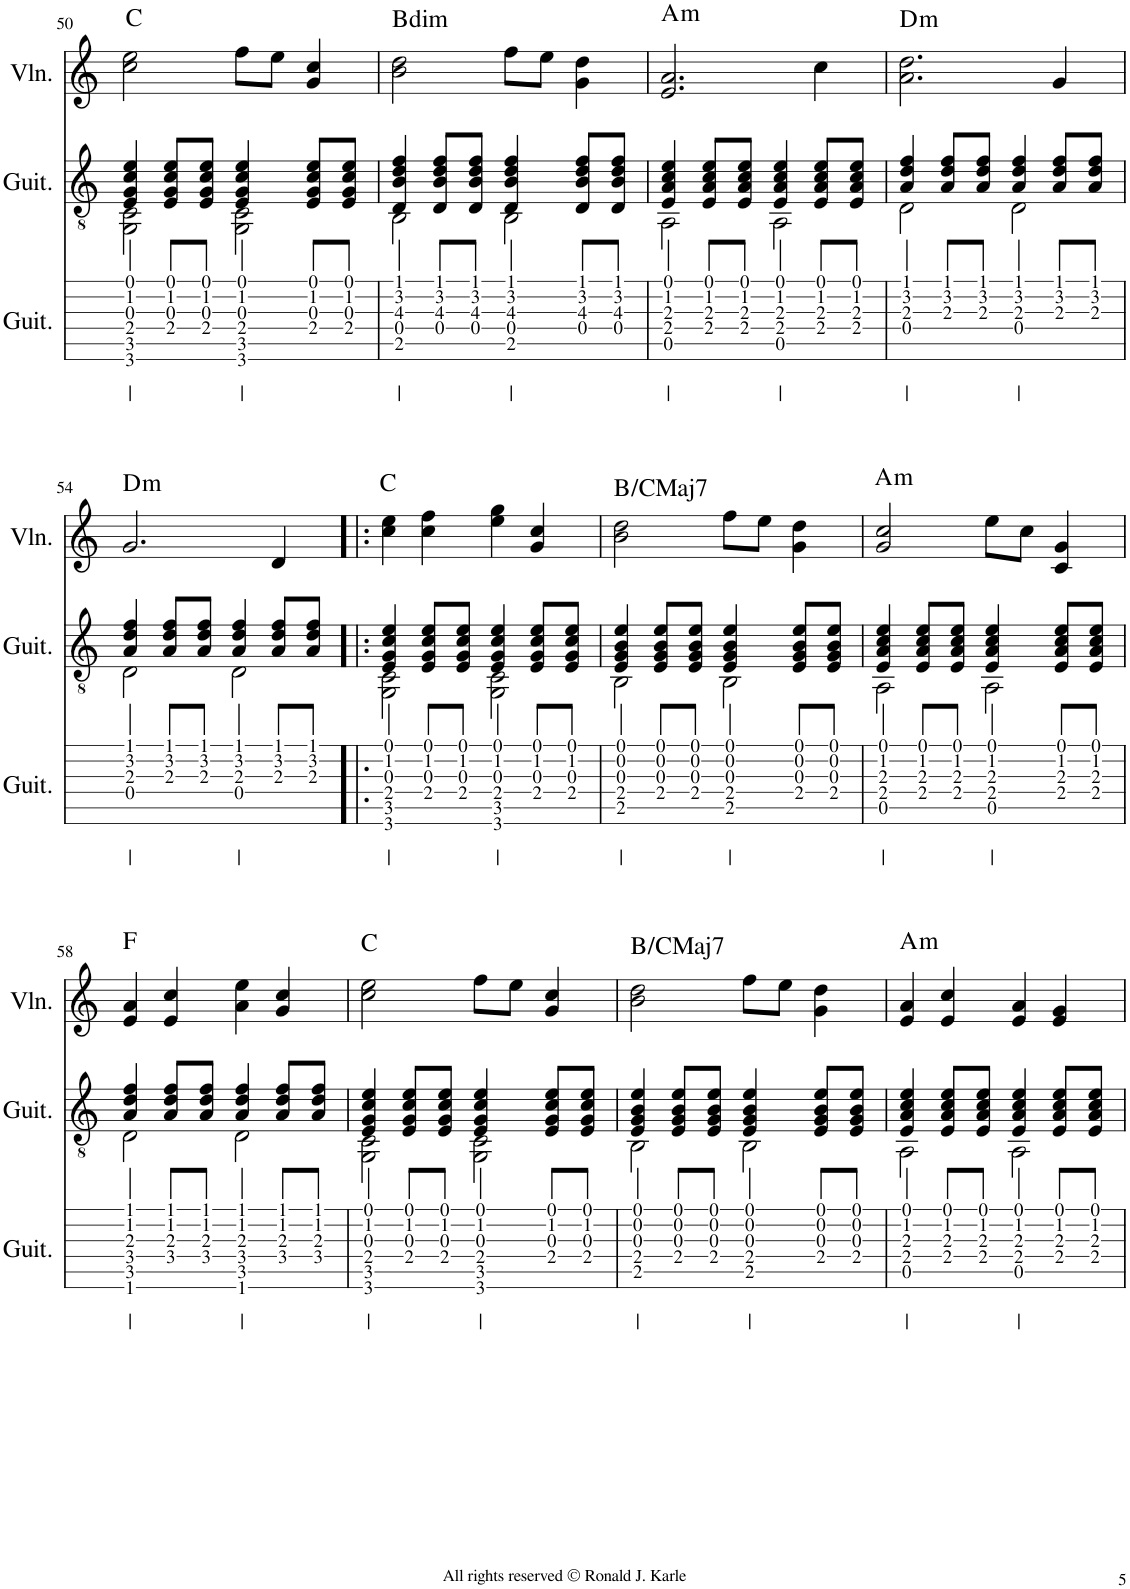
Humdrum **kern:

**kern	**kern	**kern	**harte
*part3	*part2	*part1	*part1
*staff3	*staff2	*staff1	*
*I"Acoustic Guitar	*I"Acoustic Guitar	*I"Violin	*
*I'Guit.	*I'Guit.	*I'Vln.	*
!!LO:PB:g=z
*	*clefGv2	*clefG2	*
*k[]	*k[]	*k[]	*
*M4/4	*M4/4	*M4/4	*
=50	=50	=50	=50
*^	*^	*	*
4E/ 4G/ 4c/ 4e/	2GG\ 2C\	4E/ 4G/ 4c/ 4e/	2GG\ 2C\	2cc\ 2ee\	C:maj
8E/ 8G/ 8c/ 8e/L	.	8E/ 8G/ 8c/ 8e/L	.	.	.
8E/ 8G/ 8c/ 8e/J	.	8E/ 8G/ 8c/ 8e/J	.	.	.
4E/ 4G/ 4c/ 4e/	2GG\ 2C\	4E/ 4G/ 4c/ 4e/	2GG\ 2C\	8ff\L	.
.	.	.	.	8ee\J	.
8E/ 8G/ 8c/ 8e/L	.	8E/ 8G/ 8c/ 8e/L	.	4g/ 4cc/	.
8E/ 8G/ 8c/ 8e/J	.	8E/ 8G/ 8c/ 8e/J	.	.	.
=51	=51	=51	=51	=51	=51
!	!	!	!	!	!LO:H:kt=dim
4D/ 4B/ 4d/ 4f/	2BB\	4D/ 4B/ 4d/ 4f/	2BB\	2b\ 2dd\	B:dim
8D/ 8B/ 8d/ 8f/L	.	8D/ 8B/ 8d/ 8f/L	.	.	.
8D/ 8B/ 8d/ 8f/J	.	8D/ 8B/ 8d/ 8f/J	.	.	.
4D/ 4B/ 4d/ 4f/	2BB\	4D/ 4B/ 4d/ 4f/	2BB\	8ff\L	.
.	.	.	.	8ee\J	.
8D/ 8B/ 8d/ 8f/L	.	8D/ 8B/ 8d/ 8f/L	.	4g\ 4dd\	.
8D/ 8B/ 8d/ 8f/J	.	8D/ 8B/ 8d/ 8f/J	.	.	.
=52	=52	=52	=52	=52	=52
!	!	!	!	!	!LO:H:kt=m
4E/ 4A/ 4c/ 4e/	2AA\	4E/ 4A/ 4c/ 4e/	2AA\	2.e/ 2.a/	A:min
8E/ 8A/ 8c/ 8e/L	.	8E/ 8A/ 8c/ 8e/L	.	.	.
8E/ 8A/ 8c/ 8e/J	.	8E/ 8A/ 8c/ 8e/J	.	.	.
4E/ 4A/ 4c/ 4e/	2AA\	4E/ 4A/ 4c/ 4e/	2AA\	.	.
8E/ 8A/ 8c/ 8e/L	.	8E/ 8A/ 8c/ 8e/L	.	4cc\	.
8E/ 8A/ 8c/ 8e/J	.	8E/ 8A/ 8c/ 8e/J	.	.	.
=53	=53	=53	=53	=53	=53
!	!	!	!	!	!LO:H:kt=m
4A/ 4d/ 4f/	2D\	4A/ 4d/ 4f/	2D\	2.a\ 2.dd\	D:min
8A/ 8d/ 8f/L	.	8A/ 8d/ 8f/L	.	.	.
8A/ 8d/ 8f/J	.	8A/ 8d/ 8f/J	.	.	.
4A/ 4d/ 4f/	2D\	4A/ 4d/ 4f/	2D\	.	.
8A/ 8d/ 8f/L	.	8A/ 8d/ 8f/L	.	4g/	.
8A/ 8d/ 8f/J	.	8A/ 8d/ 8f/J	.	.	.
!!LO:LB:g=z
=54	=54	=54	=54	=54	=54
!	!	!	!	!	!LO:H:kt=m
4A/ 4d/ 4f/	2D\	4A/ 4d/ 4f/	2D\	2.g/	D:min
8A/ 8d/ 8f/L	.	8A/ 8d/ 8f/L	.	.	.
8A/ 8d/ 8f/J	.	8A/ 8d/ 8f/J	.	.	.
4A/ 4d/ 4f/	2D\	4A/ 4d/ 4f/	2D\	.	.
8A/ 8d/ 8f/L	.	8A/ 8d/ 8f/L	.	4d/	.
8A/ 8d/ 8f/J	.	8A/ 8d/ 8f/J	.	.	.
=55!|:	=55!|:	=55!|:	=55!|:	=55!|:	=55!|:
4E/ 4G/ 4c/ 4e/	2GG\ 2C\	4E/ 4G/ 4c/ 4e/	2GG\ 2C\	4cc\ 4ee\	C:maj
8E/ 8G/ 8c/ 8e/L	.	8E/ 8G/ 8c/ 8e/L	.	4cc\ 4ff\	.
8E/ 8G/ 8c/ 8e/J	.	8E/ 8G/ 8c/ 8e/J	.	.	.
4E/ 4G/ 4c/ 4e/	2GG\ 2C\	4E/ 4G/ 4c/ 4e/	2GG\ 2C\	4ee\ 4gg\	.
8E/ 8G/ 8c/ 8e/L	.	8E/ 8G/ 8c/ 8e/L	.	4g/ 4cc/	.
8E/ 8G/ 8c/ 8e/J	.	8E/ 8G/ 8c/ 8e/J	.	.	.
=56	=56	=56	=56	=56	=56
4E/ 4G/ 4B/ 4e/	2BB\	4E/ 4G/ 4B/ 4e/	2BB\	2b\ 2ddn\	B:maj
8E/ 8G/ 8B/ 8e/L	.	8E/ 8G/ 8B/ 8e/L	.	.	.
8E/ 8G/ 8B/ 8e/J	.	8E/ 8G/ 8B/ 8e/J	.	.	.
4E/ 4G/ 4B/ 4e/	2BB\	4E/ 4G/ 4B/ 4e/	2BB\	8ffn\L	.
.	.	.	.	8ee\J	.
8E/ 8G/ 8B/ 8e/L	.	8E/ 8G/ 8B/ 8e/L	.	4g\ 4dd\	.
8E/ 8G/ 8B/ 8e/J	.	8E/ 8G/ 8B/ 8e/J	.	.	.
=57	=57	=57	=57	=57	=57
!	!	!	!	!	!LO:H:kt=m
4E/ 4A/ 4c/ 4e/	2AA\	4E/ 4A/ 4c/ 4e/	2AA\	2g/ 2cc/	A:min
8E/ 8A/ 8c/ 8e/L	.	8E/ 8A/ 8c/ 8e/L	.	.	.
8E/ 8A/ 8c/ 8e/J	.	8E/ 8A/ 8c/ 8e/J	.	.	.
4E/ 4A/ 4c/ 4e/	2AA\	4E/ 4A/ 4c/ 4e/	2AA\	8ee\L	.
.	.	.	.	8cc\J	.
8E/ 8A/ 8c/ 8e/L	.	8E/ 8A/ 8c/ 8e/L	.	4c/ 4g/	.
8E/ 8A/ 8c/ 8e/J	.	8E/ 8A/ 8c/ 8e/J	.	.	.
!!LO:LB:g=z
=58	=58	=58	=58	=58	=58
4F/ 4A/ 4c/ 4f/	2FF\ 2C\	4A/ 4d/ 4f/	2D\	4e/ 4a/	F:maj
8F/ 8A/ 8c/ 8f/L	.	8A/ 8d/ 8f/L	.	4e/ 4cc/	.
8F/ 8A/ 8c/ 8f/J	.	8A/ 8d/ 8f/J	.	.	.
4F/ 4A/ 4c/ 4f/	2FF\ 2C\	4A/ 4d/ 4f/	2D\	4a\ 4ee\	.
8F/ 8A/ 8c/ 8f/L	.	8A/ 8d/ 8f/L	.	4g/ 4cc/	.
8F/ 8A/ 8c/ 8f/J	.	8A/ 8d/ 8f/J	.	.	.
=59	=59	=59	=59	=59	=59
4E/ 4G/ 4c/ 4e/	2GG\ 2C\	4E/ 4G/ 4c/ 4e/	2GG\ 2C\	2cc\ 2ee\	C:maj
8E/ 8G/ 8c/ 8e/L	.	8E/ 8G/ 8c/ 8e/L	.	.	.
8E/ 8G/ 8c/ 8e/J	.	8E/ 8G/ 8c/ 8e/J	.	.	.
4E/ 4G/ 4c/ 4e/	2GG\ 2C\	4E/ 4G/ 4c/ 4e/	2GG\ 2C\	8ff\L	.
.	.	.	.	8ee\J	.
8E/ 8G/ 8c/ 8e/L	.	8E/ 8G/ 8c/ 8e/L	.	4g/ 4cc/	.
8E/ 8G/ 8c/ 8e/J	.	8E/ 8G/ 8c/ 8e/J	.	.	.
=60	=60	=60	=60	=60	=60
4E/ 4G/ 4B/ 4e/	2BB\	4E/ 4G/ 4B/ 4e/	2BB\	2b\ 2ddn\	B:maj
8E/ 8G/ 8B/ 8e/L	.	8E/ 8G/ 8B/ 8e/L	.	.	.
8E/ 8G/ 8B/ 8e/J	.	8E/ 8G/ 8B/ 8e/J	.	.	.
4E/ 4G/ 4B/ 4e/	2BB\	4E/ 4G/ 4B/ 4e/	2BB\	8ffn\L	.
.	.	.	.	8ee\J	.
8E/ 8G/ 8B/ 8e/L	.	8E/ 8G/ 8B/ 8e/L	.	4g\ 4dd\	.
8E/ 8G/ 8B/ 8e/J	.	8E/ 8G/ 8B/ 8e/J	.	.	.
=61	=61	=61	=61	=61	=61
!	!	!	!	!	!LO:H:kt=m
4E/ 4A/ 4c/ 4e/	2AA\	4E/ 4A/ 4c/ 4e/	2AA\	4e/ 4a/	A:min
8E/ 8A/ 8c/ 8e/L	.	8E/ 8A/ 8c/ 8e/L	.	4e/ 4cc/	.
8E/ 8A/ 8c/ 8e/J	.	8E/ 8A/ 8c/ 8e/J	.	.	.
4E/ 4A/ 4c/ 4e/	2AA\	4E/ 4A/ 4c/ 4e/	2AA\	4e/ 4a/	.
8E/ 8A/ 8c/ 8e/L	.	8E/ 8A/ 8c/ 8e/L	.	4e/ 4g/	.
8E/ 8A/ 8c/ 8e/J	.	8E/ 8A/ 8c/ 8e/J	.	.	.
*v	*v	*	*	*	*
*	*v	*v	*	*
=	=	=	=
*-	*-	*-	*-
